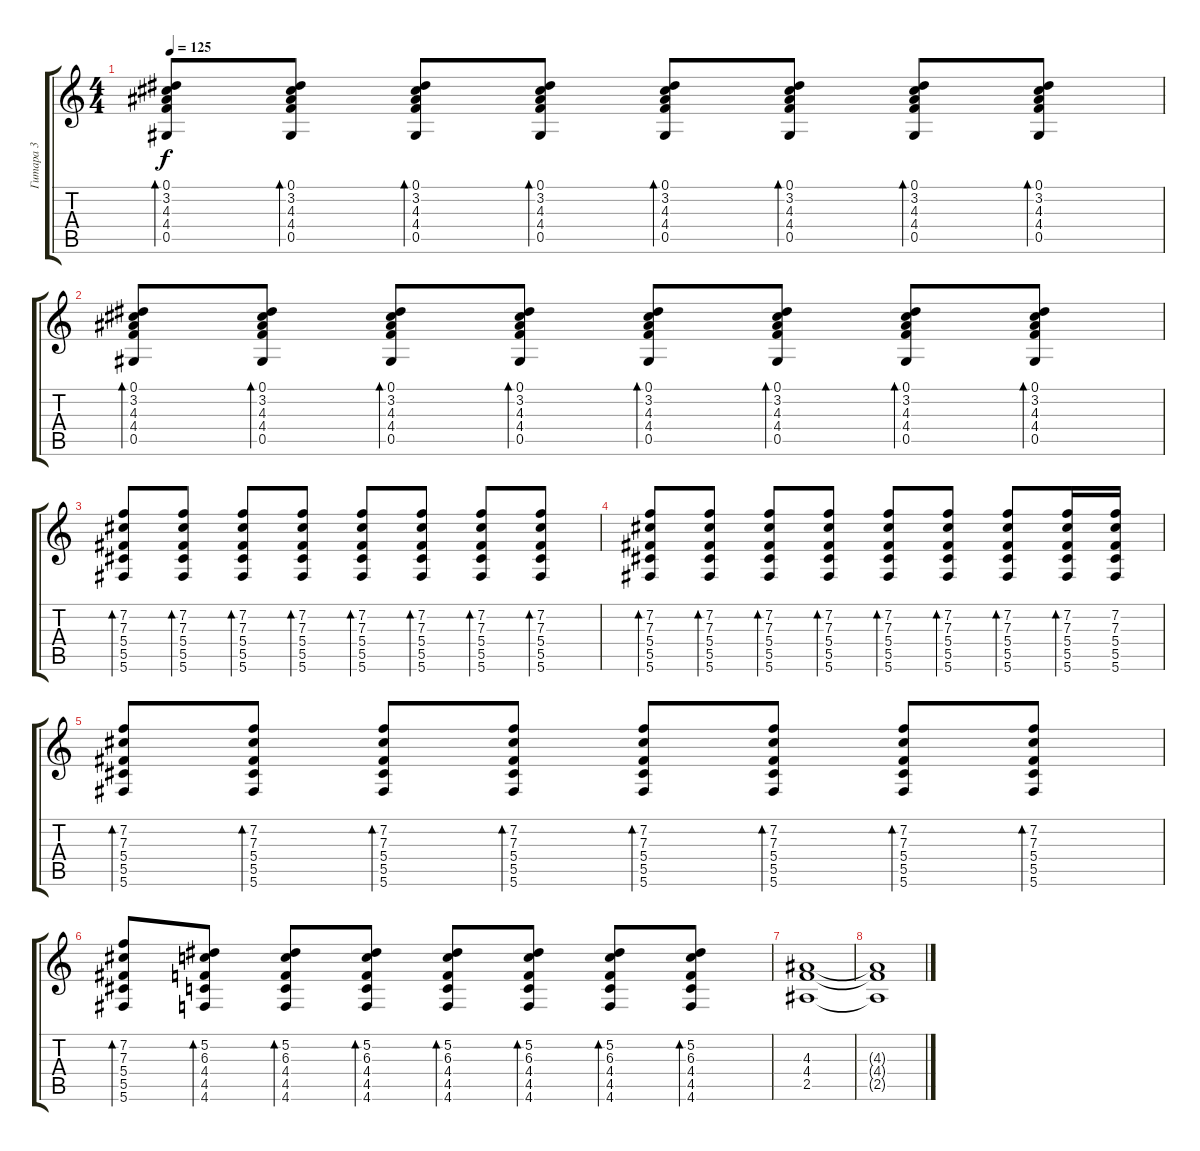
\track ("Гитара 3" "Гитара 3") {instrument electricguitarclean}
\staff {score tabs}
\tuning (Eb4 Bb3 Gb3 Db3 Ab2 Db2) {hide}
\ts (4 4)
\tempo 125
\clef g2
\ks c
(0.1 3.2 4.3 4.4 0.5).8{bd 60 dy f} (0.1 3.2 4.3 4.4 0.5).8{bd 60} (0.1 3.2 4.3 4.4 0.5).8{bd 60} (0.1 3.2 4.3 4.4 0.5).8{bd 60} (0.1 3.2 4.3 4.4 0.5).8{bd 60} (0.1 3.2 4.3 4.4 0.5).8{bd 60} (0.1 3.2 4.3 4.4 0.5).8{bd 60} (0.1 3.2 4.3 4.4 0.5).8{bd 60} |
(0.1 3.2 4.3 4.4 0.5).8{bd 60} (0.1 3.2 4.3 4.4 0.5).8{bd 60} (0.1 3.2 4.3 4.4 0.5).8{bd 60} (0.1 3.2 4.3 4.4 0.5).8{bd 60} (0.1 3.2 4.3 4.4 0.5).8{bd 60} (0.1 3.2 4.3 4.4 0.5).8{bd 60} (0.1 3.2 4.3 4.4 0.5).8{bd 60} (0.1 3.2 4.3 4.4 0.5).8{bd 60} |
(7.2 7.3 5.4 5.5 5.6).8{bd 60} (7.2 7.3 5.4 5.5 5.6).8{bd 60} (7.2 7.3 5.4 5.5 5.6).8{bd 60} (7.2 7.3 5.4 5.5 5.6).8{bd 60} (7.2 7.3 5.4 5.5 5.6).8{bd 60} (7.2 7.3 5.4 5.5 5.6).8{bd 60} (7.2 7.3 5.4 5.5 5.6).8{bd 60} (7.2 7.3 5.4 5.5 5.6).8{bd 60} |
(7.2 7.3 5.4 5.5 5.6).8{bd 60} (7.2 7.3 5.4 5.5 5.6).8{bd 60} (7.2 7.3 5.4 5.5 5.6).8{bd 60} (7.2 7.3 5.4 5.5 5.6).8{bd 60} (7.2 7.3 5.4 5.5 5.6).8{bd 60} (7.2 7.3 5.4 5.5 5.6).8{bd 60} (7.2 7.3 5.4 5.5 5.6).8{bd 60} (7.2 7.3 5.4 5.5 5.6).16{bd 60} (7.2 7.3 5.4 5.5 5.6).16 |
(7.2 7.3 5.4 5.5 5.6).8{bd 60} (7.2 7.3 5.4 5.5 5.6).8{bd 60} (7.2 7.3 5.4 5.5 5.6).8{bd 60} (7.2 7.3 5.4 5.5 5.6).8{bd 60} (7.2 7.3 5.4 5.5 5.6).8{bd 60} (7.2 7.3 5.4 5.5 5.6).8{bd 60} (7.2 7.3 5.4 5.5 5.6).8{bd 60} (7.2 7.3 5.4 5.5 5.6).8{bd 60} |
(7.2 7.3 5.4 5.5 5.6).8{bd 60} (5.2 6.3 4.4 4.5 4.6).8{bd 60} (5.2 6.3 4.4 4.5 4.6).8{bd 60} (5.2 6.3 4.4 4.5 4.6).8{bd 60} (5.2 6.3 4.4 4.5 4.6).8{bd 60} (5.2 6.3 4.4 4.5 4.6).8{bd 60} (5.2 6.3 4.4 4.5 4.6).8{bd 60} (5.2 6.3 4.4 4.5 4.6).8{bd 60} |
(4.3 4.4 2.5).1 |
(4.3{t} 4.4{t} 2.5{t}).1
